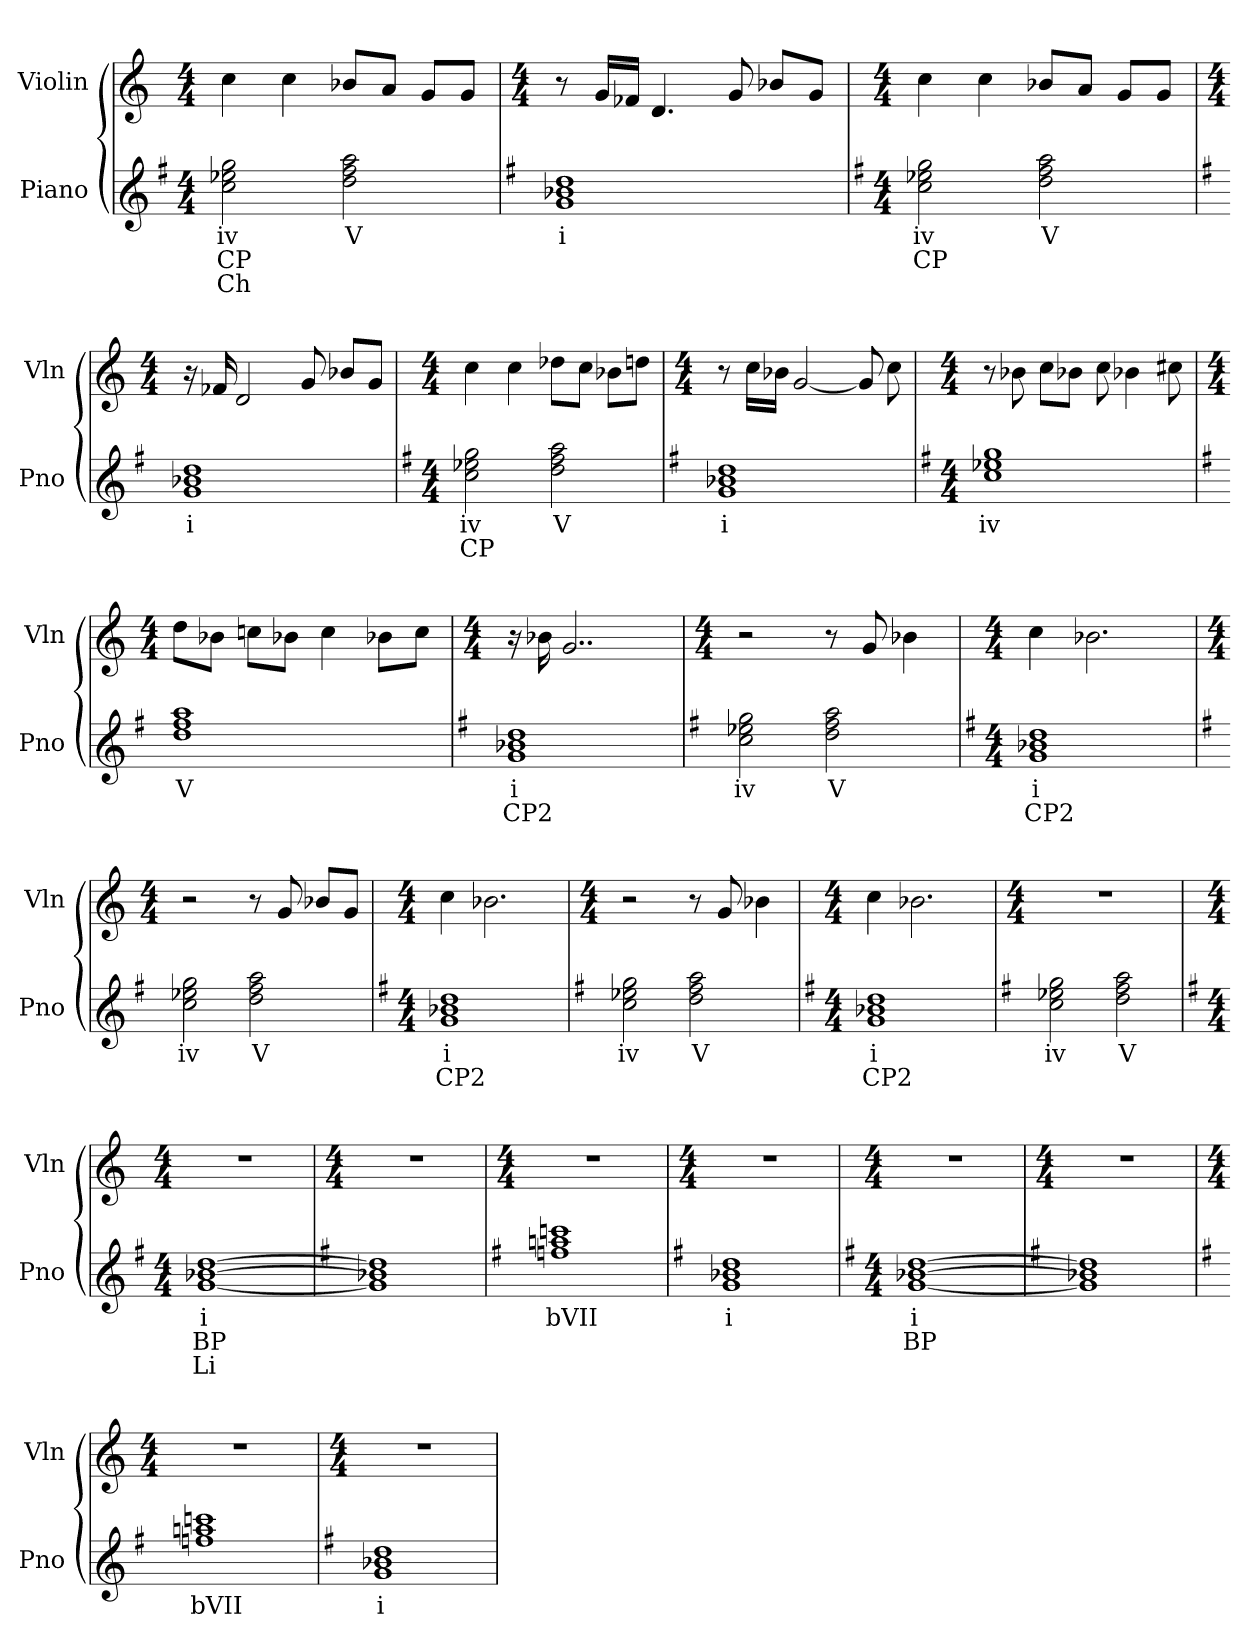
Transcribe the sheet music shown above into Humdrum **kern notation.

**kern	**text	**text	**text	**kern
*part2	*part2	*part2	*part2	*part1
*staff2	*staff2	*staff2	*staff2	*staff1
*I"Piano	*	*	*	*I"Violin
*I'Pno	*	*	*	*I'Vln
*k[f#]	*	*	*	*
*G:	*	*	*	*
*M4/4	*	*	*	*M4/4
=	=	=	=	=
2cc 2ee-X 2gg	iv	CP	Ch	4cc
.	.	.	.	4cc
2dd 2ff# 2aa	V	.	.	8b-XL
.	.	.	.	8aJ
.	.	.	.	8gL
.	.	.	.	8gJ
=	=	=	=	=
*k[f#]	*	*	*	*
*G:	*	*	*	*
*	*	*	*	*M4/4
1g 1b-X 1dd	i	.	.	8r
.	.	.	.	16gLL
.	.	.	.	16f-XJJ
.	.	.	.	4.d
.	.	.	.	8g
.	.	.	.	8b-XL
.	.	.	.	8gJ
=	=	=	=	=
*k[f#]	*	*	*	*
*G:	*	*	*	*
*M4/4	*	*	*	*M4/4
2cc 2ee-X 2gg	iv	CP	.	4cc
.	.	.	.	4cc
2dd 2ff# 2aa	V	.	.	8b-XL
.	.	.	.	8aJ
.	.	.	.	8gL
.	.	.	.	8gJ
=	=	=	=	=
*k[f#]	*	*	*	*
*G:	*	*	*	*
*	*	*	*	*M4/4
1g 1b-X 1dd	i	.	.	16r
.	.	.	.	16f-X
.	.	.	.	2d
.	.	.	.	8g
.	.	.	.	8b-XL
.	.	.	.	8gJ
=	=	=	=	=
*k[f#]	*	*	*	*
*G:	*	*	*	*
*M4/4	*	*	*	*M4/4
2cc 2ee-X 2gg	iv	CP	.	4cc
.	.	.	.	4cc
2dd 2ff# 2aa	V	.	.	8dd-XL
.	.	.	.	8ccJ
.	.	.	.	8b-XL
.	.	.	.	8ddnJ
=	=	=	=	=
*k[f#]	*	*	*	*
*G:	*	*	*	*
*	*	*	*	*M4/4
1g 1b-X 1dd	i	.	.	8r
.	.	.	.	16ccLL
.	.	.	.	16b-XJJ
.	.	.	.	[2g
.	.	.	.	8g]
.	.	.	.	8cc
=	=	=	=	=
*k[f#]	*	*	*	*
*G:	*	*	*	*
*M4/4	*	*	*	*M4/4
1cc 1ee-X 1gg	iv	.	.	8r
.	.	.	.	8b-X
.	.	.	.	8ccL
.	.	.	.	8b-XJ
.	.	.	.	8cc
.	.	.	.	4b-X
.	.	.	.	8cc#X
=	=	=	=	=
*k[f#]	*	*	*	*
*G:	*	*	*	*
*	*	*	*	*M4/4
1dd 1ff# 1aa	V	.	.	8ddL
.	.	.	.	8b-XJ
.	.	.	.	8ccnL
.	.	.	.	8b-XJ
.	.	.	.	4cc
.	.	.	.	8b-XL
.	.	.	.	8ccJ
=	=	=	=	=
*k[f#]	*	*	*	*
*G:	*	*	*	*
*	*	*	*	*M4/4
1g 1b-X 1dd	i	CP2	.	16r
.	.	.	.	16b-X
.	.	.	.	2..g
=	=	=	=	=
*k[f#]	*	*	*	*
*G:	*	*	*	*
*	*	*	*	*M4/4
2cc 2ee-X 2gg	iv	.	.	2r
2dd 2ff# 2aa	V	.	.	8r
.	.	.	.	8g
.	.	.	.	4b-X
=	=	=	=	=
*k[f#]	*	*	*	*
*G:	*	*	*	*
*M4/4	*	*	*	*M4/4
1g 1b-X 1dd	i	CP2	.	4cc
.	.	.	.	2.b-X
=	=	=	=	=
*k[f#]	*	*	*	*
*G:	*	*	*	*
*	*	*	*	*M4/4
2cc 2ee-X 2gg	iv	.	.	2r
2dd 2ff# 2aa	V	.	.	8r
.	.	.	.	8g
.	.	.	.	8b-XL
.	.	.	.	8gJ
=	=	=	=	=
*k[f#]	*	*	*	*
*G:	*	*	*	*
*M4/4	*	*	*	*M4/4
1g 1b-X 1dd	i	CP2	.	4cc
.	.	.	.	2.b-X
=	=	=	=	=
*k[f#]	*	*	*	*
*G:	*	*	*	*
*	*	*	*	*M4/4
2cc 2ee-X 2gg	iv	.	.	2r
2dd 2ff# 2aa	V	.	.	8r
.	.	.	.	8g
.	.	.	.	4b-X
=	=	=	=	=
*k[f#]	*	*	*	*
*G:	*	*	*	*
*M4/4	*	*	*	*M4/4
1g 1b-X 1dd	i	CP2	.	4cc
.	.	.	.	2.b-X
=	=	=	=	=
*k[f#]	*	*	*	*
*G:	*	*	*	*
*	*	*	*	*M4/4
2cc 2ee-X 2gg	iv	.	.	1r
2dd 2ff# 2aa	V	.	.	.
=	=	=	=	=
*k[f#]	*	*	*	*
*G:	*	*	*	*
*M4/4	*	*	*	*M4/4
[1g [1b-X [1dd	i	BP	Li	1r
=	=	=	=	=
*k[f#]	*	*	*	*
*G:	*	*	*	*
*	*	*	*	*M4/4
1g] 1b-X] 1dd]	.	.	.	1r
=	=	=	=	=
*k[f#]	*	*	*	*
*G:	*	*	*	*
*	*	*	*	*M4/4
1ffn 1aan 1cccn	bVII	.	.	1r
=	=	=	=	=
*k[f#]	*	*	*	*
*G:	*	*	*	*
*	*	*	*	*M4/4
1g 1b-X 1dd	i	.	.	1r
=	=	=	=	=
*k[f#]	*	*	*	*
*G:	*	*	*	*
*M4/4	*	*	*	*M4/4
[1g [1b-X [1dd	i	BP	.	1r
=	=	=	=	=
*k[f#]	*	*	*	*
*G:	*	*	*	*
*	*	*	*	*M4/4
1g] 1b-X] 1dd]	.	.	.	1r
=	=	=	=	=
*k[f#]	*	*	*	*
*G:	*	*	*	*
*	*	*	*	*M4/4
1ffn 1aan 1cccn	bVII	.	.	1r
=	=	=	=	=
*k[f#]	*	*	*	*
*G:	*	*	*	*
*	*	*	*	*M4/4
1g 1b-X 1dd	i	.	.	1r
=	=	=	=	=
*-	*-	*-	*-	*-
